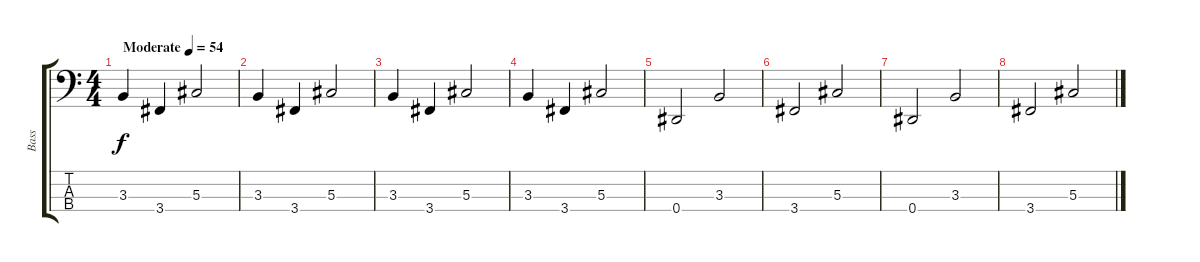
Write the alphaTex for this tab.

\track ("Bass" "Bass") {instrument electricbassfinger}
\staff {score tabs}
\tuning (Gb2 Db2 Ab1 Eb1) {hide}
\ts (4 4)
\tempo (54 "Moderate")
\clef f4
\ks c
3.3.4{dy f instrument electricbassfinger} 3.4.4 5.3.2 |
3.3.4 3.4.4 5.3.2 |
3.3.4 3.4.4 5.3.2 |
3.3.4 3.4.4 5.3.2 |
0.4.2 3.3.2 |
3.4.2 5.3.2 |
0.4.2 3.3.2 |
3.4.2 5.3.2
